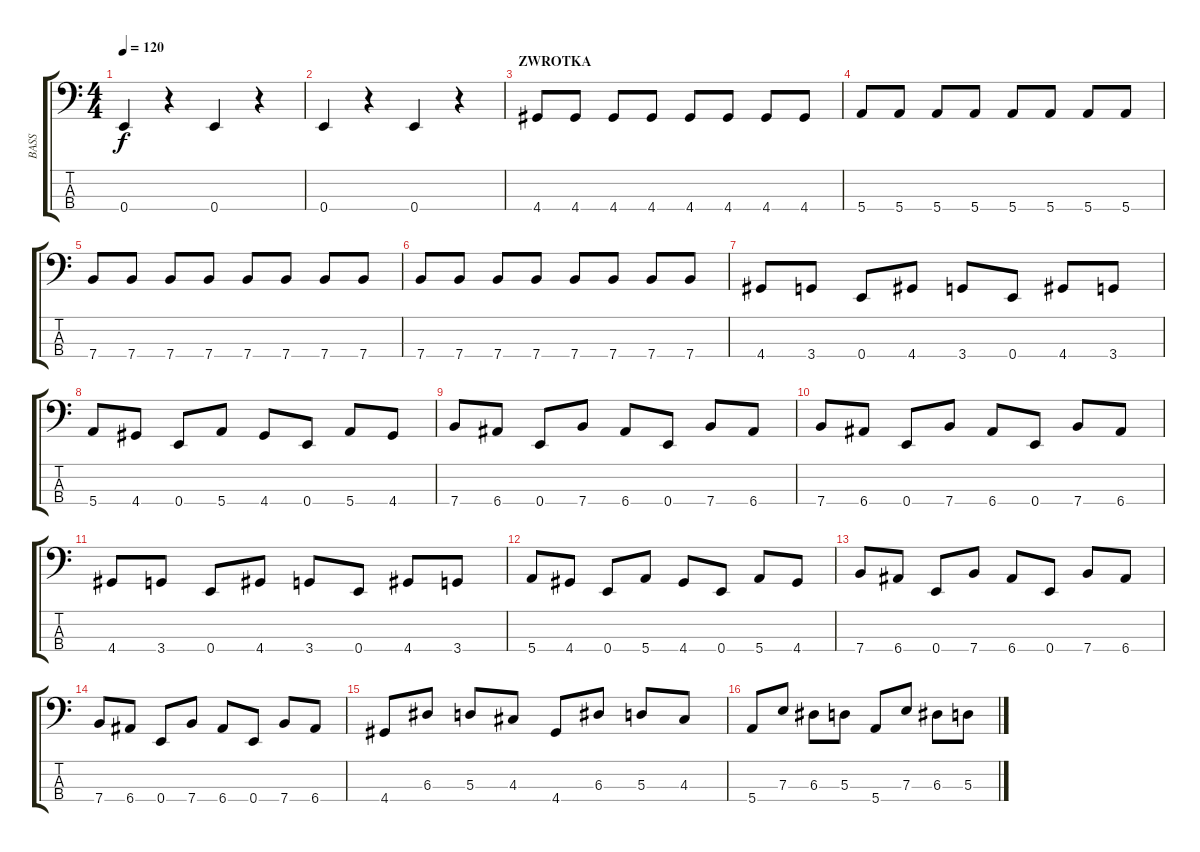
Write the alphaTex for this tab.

\track ("BASS" "BASS") {instrument electricbassfinger}
\staff {score tabs}
\tuning (G2 D2 A1 E1) {hide}
\ts (4 4)
\tempo 120
\clef f4
\ks c
0.4.4{dy f} r.4 0.4.4 r.4 |
0.4.4 r.4 0.4.4 r.4 |
\section ("" "ZWROTKA")
4.4.8 4.4.8 4.4.8 4.4.8 4.4.8 4.4.8 4.4.8 4.4.8 |
5.4.8 5.4.8 5.4.8 5.4.8 5.4.8 5.4.8 5.4.8 5.4.8 |
7.4.8 7.4.8 7.4.8 7.4.8 7.4.8 7.4.8 7.4.8 7.4.8 |
7.4.8 7.4.8 7.4.8 7.4.8 7.4.8 7.4.8 7.4.8 7.4.8 |
4.4.8 3.4.8 0.4.8 4.4.8 3.4.8 0.4.8 4.4.8 3.4.8 |
5.4.8 4.4.8 0.4.8 5.4.8 4.4.8 0.4.8 5.4.8 4.4.8 |
7.4.8 6.4.8 0.4.8 7.4.8 6.4.8 0.4.8 7.4.8 6.4.8 |
7.4.8 6.4.8 0.4.8 7.4.8 6.4.8 0.4.8 7.4.8 6.4.8 |
4.4.8 3.4.8 0.4.8 4.4.8 3.4.8 0.4.8 4.4.8 3.4.8 |
5.4.8 4.4.8 0.4.8 5.4.8 4.4.8 0.4.8 5.4.8 4.4.8 |
7.4.8 6.4.8 0.4.8 7.4.8 6.4.8 0.4.8 7.4.8 6.4.8 |
7.4.8 6.4.8 0.4.8 7.4.8 6.4.8 0.4.8 7.4.8 6.4.8 |
4.4.8 6.3.8 5.3.8 4.3.8 4.4.8 6.3.8 5.3.8 4.3.8 |
5.4.8 7.3.8 6.3.8 5.3.8 5.4.8 7.3.8 6.3.8 5.3.8
